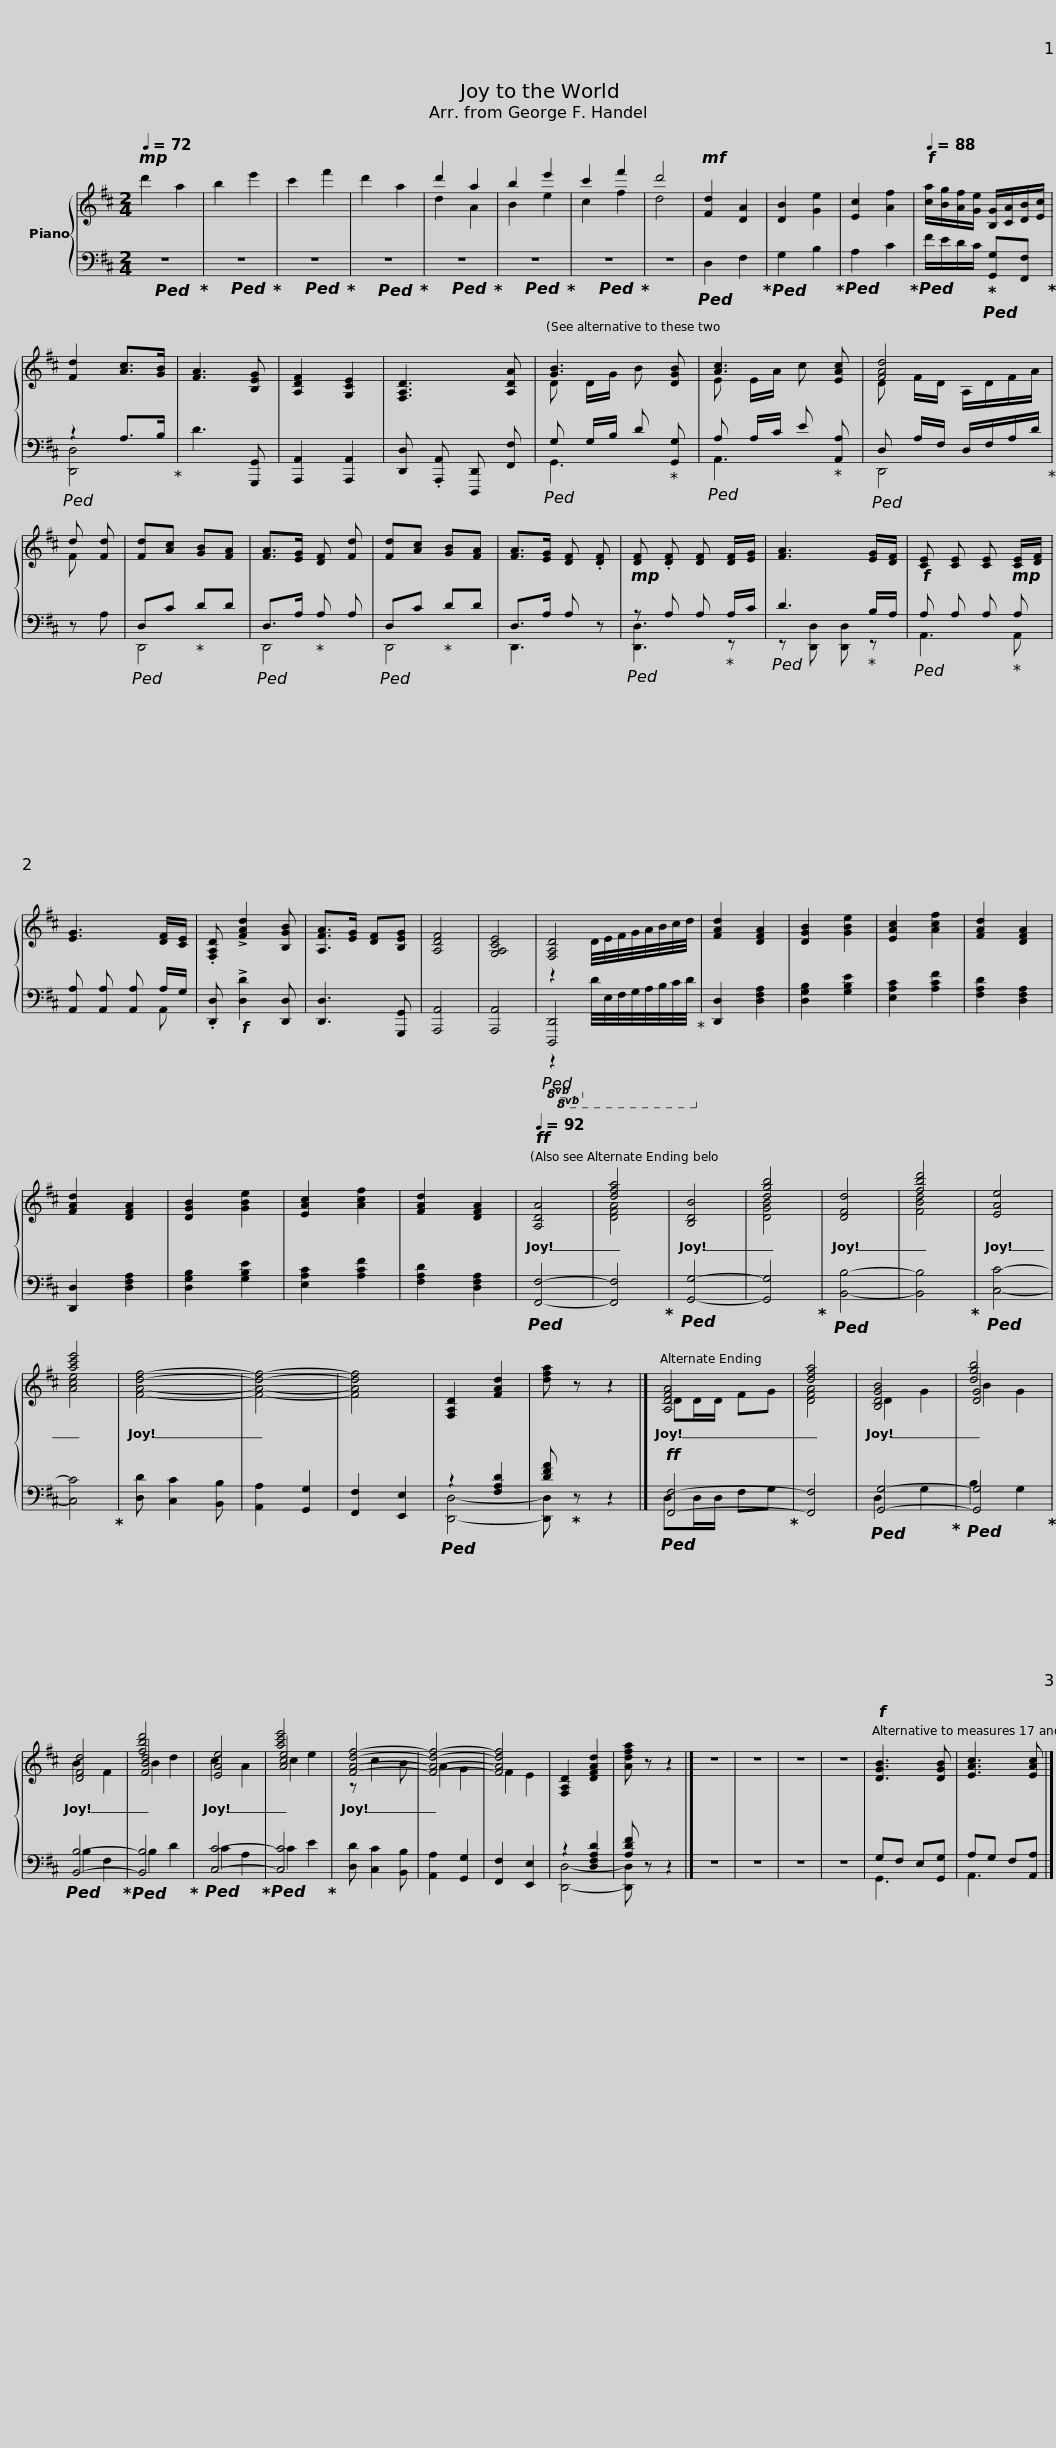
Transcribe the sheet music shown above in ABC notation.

X:1
%%score { ( 1 3 5 ) | ( 2 4 6 ) }
L:1/8
Q:1/4=72
M:2/4
I:linebreak $
K:D
V:1 treble
V:3 treble
V:5 treble
V:2 bass
V:4 bass
V:6 bass
V:1
!mp! d'2 a2 | b2 e'2 | c'2 f'2 | d'2 a2 | d'2 a2 | %5
 b2 e'2 | c'2 f'2 | d'4 |!mf! [Fd]2 [DA]2 | [DB]2 [Ge]2 | %10
 [Ec]2 [Af]2 |$[Q:1/4=88]!f! [ca]/[Bg]/[Af]/[Ge]/ [B,G]/[CA]/[DB]/[Ec]/ | [Fd]2 [Ac]>[GB] | [FA]3 [B,EG] | [A,DF]2 [G,CE]2 | %15
 [F,A,D]3 [A,DA] | [GB]3 [DGB] | [Ac]3 [EAc] |$ [FAd]4 | d [Fd] | %20
 [Fd][Ac] [GB][FA] | [FA]>[EG] [DF] [Fd] | [Fd][Ac] [GB][FA] | [FA]>[EG] [DF] .[DF] | [DF] .[DF] [DF] [DF]/[EG]/ |$ %25
 [FA]3 [EG]/[DF]/ | [CE] [CE] [CE] [CE]/[DF]/ | [EG]3 [DF]/[CE]/ | .[F,A,D] !>![FAd]2 [B,GB] | [A,FA]>[EG] [DF][B,EG] | %30
 [A,DF]4 | [G,A,CE]4 | [F,A,D]4 | [FAd]2 [DFA]2 |$ [DGB]2 [GBe]2 | %35
 [EAc]2 [Acf]2 | [FAd]2 [DFA]2 | [FAd]2 [DFA]2 | [DGB]2 [GBe]2 | [EAc]2 [Acf]2 | %40
 [FAd]2 [DFA]2 |$!ff![Q:1/4=92] [A,DA]4 | [dfa]4 | [B,DB]4 | [dgb]4 | %45
 [DFd]4 | [fbd']4 | [EAe]4 | [ac'e']4 | [FAdf]4- | %50
 [FAdf]4- | [FAdf]4 | [F,A,D]2 [FAd]2 | [dfa] z z2 |]$ [A,DFA]4 | %55
 [dfa]4 | [B,DGB]4 | [dgb]4 | [DFd]4 | [fbd']4 | %60
 [EAe]4 | [ac'e']4 |$ [FAdf]4- | [FAdf]4- | [FAdf]4 | %65
 [F,A,D]2 [DFAd]2 | [Adfa] z z2 |]$ z4 | z4 | z4 | %70
 z4 |!f! [DGB]3 [DGB] | [EAc]3 [EAc] |] %73
V:2
!ped! z4!ped-up! |!ped! z4!ped-up! |!ped! z4!ped-up! |!ped! z4!ped-up! |!ped! z4!ped-up! | %5
!ped! z4!ped-up! |!ped! z4!ped-up! | z4 |!ped! D,2 F,2!ped-up! |!ped! G,2 B,2!ped-up! | %10
!ped! A,2 C2!ped-up! |$!ped! F/E/D/C/!ped-up!!ped! [G,,G,][F,,F,]!ped-up! |!ped! z2 A,>B,!ped-up! | D3 [G,,,G,,] | [A,,,A,,]2 [A,,,A,,]2 | %15
 [D,,D,] .[A,,,A,,] [D,,,D,,] [F,,F,] |!ped! G, G,/B,/ D!ped-up! [G,,G,] |!ped! A, A,/C/ E!ped-up! [A,,A,] |$!ped! D, A,/F,/ D,/F,/A,/D/!ped-up! | z A, | %20
!ped! D,C!ped-up! DD |!ped! D,>A,!ped-up! A, A, |!ped! D,C!ped-up! DD | D,>A, A, z |!mp!!ped! z A, A,!ped-up! A,/C/ |$ %25
!ped! D3!ped-up! B,/A,/ |!f!!ped! A, A, A,!ped-up!!mp! A, | [A,,A,] [A,,A,] [A,,A,] A,/G,/ | .[D,,D,]!f! !>![D,D]2 [D,,D,] | [D,,D,]3 [G,,,G,,] | %30
 [A,,,A,,]4 | [A,,,A,,]4 |!8vb(!!ped! [D,,,D,,]4!8vb)!!ped-up! | [D,,D,]2 [D,F,A,]2 |$ [D,G,B,]2 [G,B,E]2 | %35
 [E,A,C]2 [A,CF]2 | [F,A,D]2 [D,F,A,]2 | [D,,D,]2 [D,F,A,]2 | [D,G,B,]2 [G,B,E]2 | [E,A,C]2 [A,CF]2 | %40
 [F,A,D]2 [D,F,A,]2 |$!ped! [F,,F,]4- | [F,,F,]4!ped-up! |!ped! [G,,G,]4- | [G,,G,]4!ped-up! | %45
!ped! [B,,B,]4- | [B,,B,]4!ped-up! |!ped! [C,C]4- | [C,C]4!ped-up! | [D,D] [C,C]2 [B,,B,] | %50
 [A,,A,]2 [G,,G,]2 | [F,,F,]2 [E,,E,]2 |!ped! z2 [F,A,D]2 | [DFA]!ped-up! z z2 |]$!ff!!ped! [F,,F,]4-!ped-up! | %55
 [F,,F,]4 |!ped! [G,,G,]4-!ped-up! |!ped! [G,,G,]4!ped-up! |!ped! [B,,B,]4-!ped-up! |!ped! [B,,B,]4!ped-up! | %60
!ped! [C,C]4-!ped-up! |!ped! [C,C]4!ped-up! |$ [D,D] [C,C]2 [B,,B,] | [A,,A,]2 [G,,G,]2 | [F,,F,]2 [E,,E,]2 | %65
 z2 [D,F,A,D]2 | [A,DF] z z2 |]$ z4 | z4 | z4 | %70
 z4 | G,F, E,[G,,G,] | A,G, F,[A,,A,] |] %73
V:3
 x4 | x4 | x4 | x4 | d2 A2 | %5
 B2 e2 | c2 f2 | d4 | x4 | x4 | %10
 x4 |$ x4 | x4 | x4 | x4 | %15
 x4 | D D/G/ B x | E E/A/ c x |$ D F/D/ A,/D/F/A/ | F x | %20
 x4 | x4 | x4 | x4 | x4 |$ %25
 x4 | x4 | x4 | x4 | x4 | %30
 x4 | x4 | z2 D/4E/4F/4G/4A/4B/4c/4d/4 | x4 |$ x4 | %35
 x4 | x4 | x4 | x4 | x4 | %40
 x4 |$ x4 | [DFA]4 | x4 | [DGB]4 | %45
 x4 | [FBd]4 | x4 | [Ace]4 | x4 | %50
 x4 | x4 | x4 | x4 |]$ DD/D/ FG | %55
 [DFA]4 | D2 G2 | [DG]4 | B2 F2 | [FBd]4 | %60
 c2 A2 | [Ace]4 |$ z c2 B | A2 G2 | F2 E2 | %65
 x4 | x4 |]$ x4 | x4 | x4 | %70
 x4 | x4 | x4 |] %73
V:4
 x4 | x4 | x4 | x4 | x4 | %5
 x4 | x4 | x4 | x4 | x4 | %10
 x4 |$ x4 | [D,,D,]4 | x4 | x4 | %15
 x4 | G,,3 x | A,,3 x |$ D,,4 | x2 | %20
 D,,4 | D,,4 | D,,4 | D,,3 x | [D,,D,]3 z |$ %25
 z [D,,D,] [D,,D,] z | A,,3 A,, | x3 A,, | x4 | x4 | %30
 x4 | x4 |!8vb(! z2!8vb)! D,/4E,/4F,/4G,/4A,/4B,/4C/4D/4 | x4 |$ x4 | %35
 x4 | x4 | x4 | x4 | x4 | %40
 x4 |$ x4 | x4 | x4 | x4 | %45
 x4 | x4 | x4 | x4 | x4 | %50
 x4 | x4 | [D,,D,]4- | [D,,D,] x3 |]$ D,D,/D,/ F,G, | %55
 x4 | D,2 G,2 | x4 | B,2 F,2 | x4 | %60
 C2 A,2 | C2 E2 |$ x4 | x4 | x4 | %65
 [D,,D,]4- | [D,,D,] z z2 |]$ x4 | x4 | x4 | %70
 x4 | G,,3 x | A,,3 x |] %73
V:5
 x4 | x4 | x4 | x4 | x4 | %5
 x4 | x4 | x4 | x4 | x4 | %10
 x4 |$ x4 | x4 | x4 | x4 | %15
 x4 | x4 | x4 |$ x4 | x2 | %20
 x4 | x4 | x4 | x4 | x4 |$ %25
 x4 | x4 | x4 | x4 | x4 | %30
 x4 | x4 | x4 | x4 |$ x4 | %35
 x4 | x4 | x4 | x4 | x4 | %40
 x4 |$ x4 | x4 | x4 | x4 | %45
 x4 | x4 | x4 | x4 | x4 | %50
 x4 | x4 | x4 | x4 |]$ x4 | %55
 x4 | x4 | B2 G2 | x4 | B2 d2 | %60
 x4 | c2 e2 |$ x4 | x4 | x4 | %65
 x4 | x4 |]$ x4 | x4 | x4 | %70
 x4 | x4 | x4 |] %73
V:6
 x4 | x4 | x4 | x4 | x4 | %5
 x4 | x4 | x4 | x4 | x4 | %10
 x4 |$ x4 | x4 | x4 | x4 | %15
 x4 | x4 | x4 |$ x4 | x2 | %20
 x4 | x4 | x4 | x4 | x4 |$ %25
 x4 | x4 | x4 | x4 | x4 | %30
 x4 | x4 |!8vb(! x2!8vb)! x2 | x4 |$ x4 | %35
 x4 | x4 | x4 | x4 | x4 | %40
 x4 |$ x4 | x4 | x4 | x4 | %45
 x4 | x4 | x4 | x4 | x4 | %50
 x4 | x4 | x4 | x4 |]$ x4 | %55
 x4 | x4 | B,2 G,2 | x4 | B,2 D2 | %60
 x4 | x4 |$ x4 | x4 | x4 | %65
 x4 | x4 |]$ x4 | x4 | x4 | %70
 x4 | x4 | x4 |] %73
